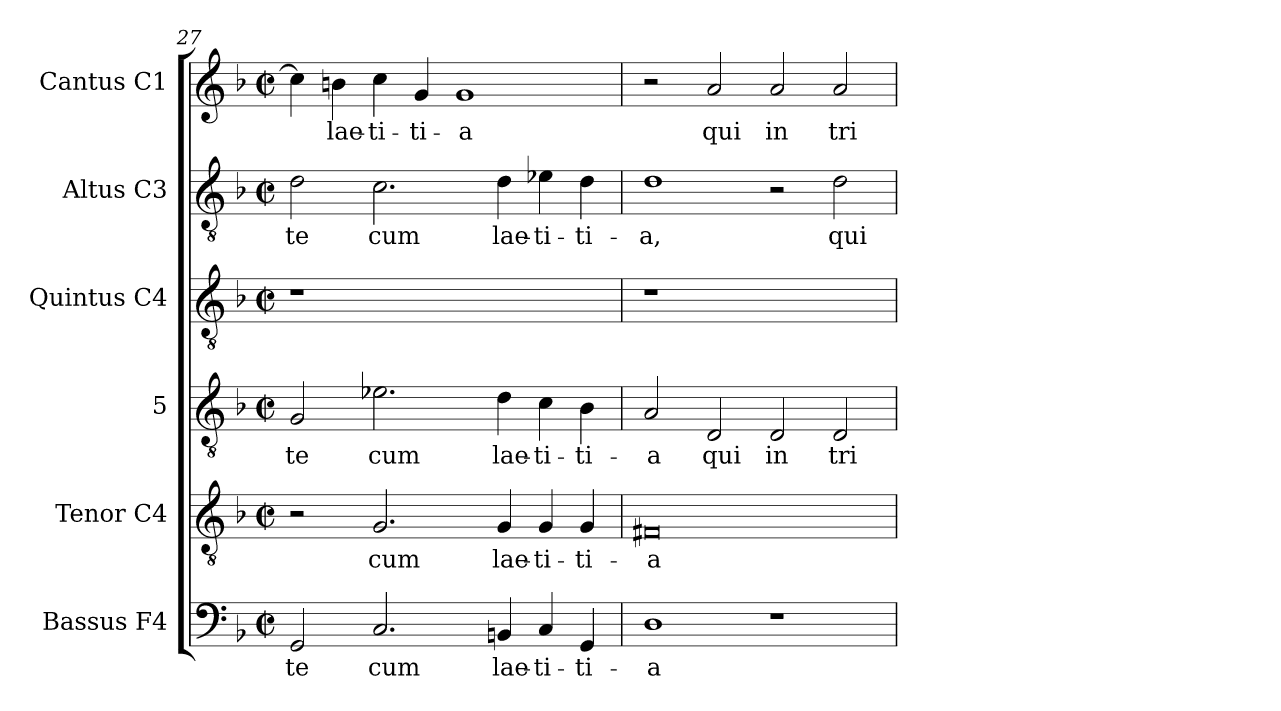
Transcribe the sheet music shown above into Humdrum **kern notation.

**kern	**text	**kern	**text	**kern	**text	**kern	**kern	**text	**kern	**text
*part6	*part6	*part5	*part5	*part4	*part4	*part3	*part2	*part2	*part1	*part1
*staff6	*staff6	*staff5	*staff5	*staff4	*staff4	*staff3	*staff2	*staff2	*staff1	*staff1
*I"Bassus  F4	*	*I"Tenor  C4	*	*I"5	*	*I"Quintus  C4	*I"Altus  C3	*	*I"Cantus  C1	*
*I'B	*	*I'T	*	*	*	*	*I'A	*	*I'C	*
*clefF4	*	*clefGv2	*	*clefGv2	*	*clefGv2	*clefGv2	*	*clefG2	*
*k[b-]	*	*k[b-]	*	*k[b-]	*	*k[b-]	*k[b-]	*	*k[b-]	*
*F:	*	*F:	*	*F:	*	*F:	*F:	*	*F:	*
*M2/2	*	*M2/2	*	*M2/2	*	*M2/2	*M2/2	*	*M2/2	*
*met(c|)	*	*met(c|)	*	*met(c|)	*	*met(c|)	*met(c|)	*	*met(c|)	*
=27	=27	=27	=27	=27	=27	=27	=27	=27	=27	=27
!	!LO:LY:b:cj	!	!	!	!LO:LY:b:cj	!	!	!LO:LY:b:cj	!	!LO:LY:b:cj
2GG/	-te	2r	.	2G/	-te	1r	2d\	-te	4cc\]	.
!	!	!	!	!	!	!	!	!	!	!LO:LY:b:cj
.	.	.	.	.	.	.	.	.	4bn\	lae-
!	!LO:LY:b:cj	!	!LO:LY:b:cj	!	!LO:LY:b:cj	!	!	!LO:LY:b:cj	!	!LO:LY:b:cj
2.C/	cum	2.G/	cum	2.e-X\	cum	.	2.c\	cum	4cc\	-ti-
!	!	!	!	!	!	!	!	!	!	!LO:LY:b:cj
.	.	.	.	.	.	.	.	.	4g/	-ti-
!	!	!	!	!	!	!	!	!	!	!LO:LY:b:cj
.	.	.	.	.	.	1ryy	.	.	1g	-a
!	!LO:LY:b:cj	!	!LO:LY:b:cj	!	!LO:LY:b:cj	!	!	!LO:LY:b:cj	!	!
4BBn/	lae-	4G/	lae-	4d\	lae-	.	4d\	lae-	.	.
!	!LO:LY:b:cj	!	!LO:LY:b:cj	!	!LO:LY:b:cj	!	!	!LO:LY:b:cj	!	!
4C/	-ti-	4G/	-ti-	4c\	-ti-	.	4e-X\	-ti-	.	.
!	!LO:LY:b:cj	!	!LO:LY:b:cj	!	!LO:LY:b:cj	!	!	!LO:LY:b:cj	!	!
4GG/	-ti-	4G/	-ti-	4B-\	-ti-	.	4d\	-ti-	.	.
=28	=28	=28	=28	=28	=28	=28	=28	=28	=28	=28
!	!LO:LY:b:cj	!	!LO:LY:b:cj	!	!LO:LY:b:cj	!	!	!LO:LY:b:cj	!	!
1D	-a	0F#X	-a	2A/	-a	1r	1d	-a,	2r	.
!	!	!	!	!	!LO:LY:b:cj	!	!	!	!	!LO:LY:b:cj
.	.	.	.	2D/	qui	.	.	.	2a/	qui
!	!	!	!	!	!LO:LY:b:cj	!	!	!	!	!LO:LY:b:cj
1r	.	.	.	2D/	in	1ryy	2r	.	2a/	in
!	!	!	!	!	!LO:LY:b:cj	!	!	!LO:LY:b:cj	!	!LO:LY:b:cj
.	.	.	.	2D/	tri-	.	2d\	qui	2a/	tri-
=	=	=	=	=	=	=	=	=	=	=
*-	*-	*-	*-	*-	*-	*-	*-	*-	*-	*-
